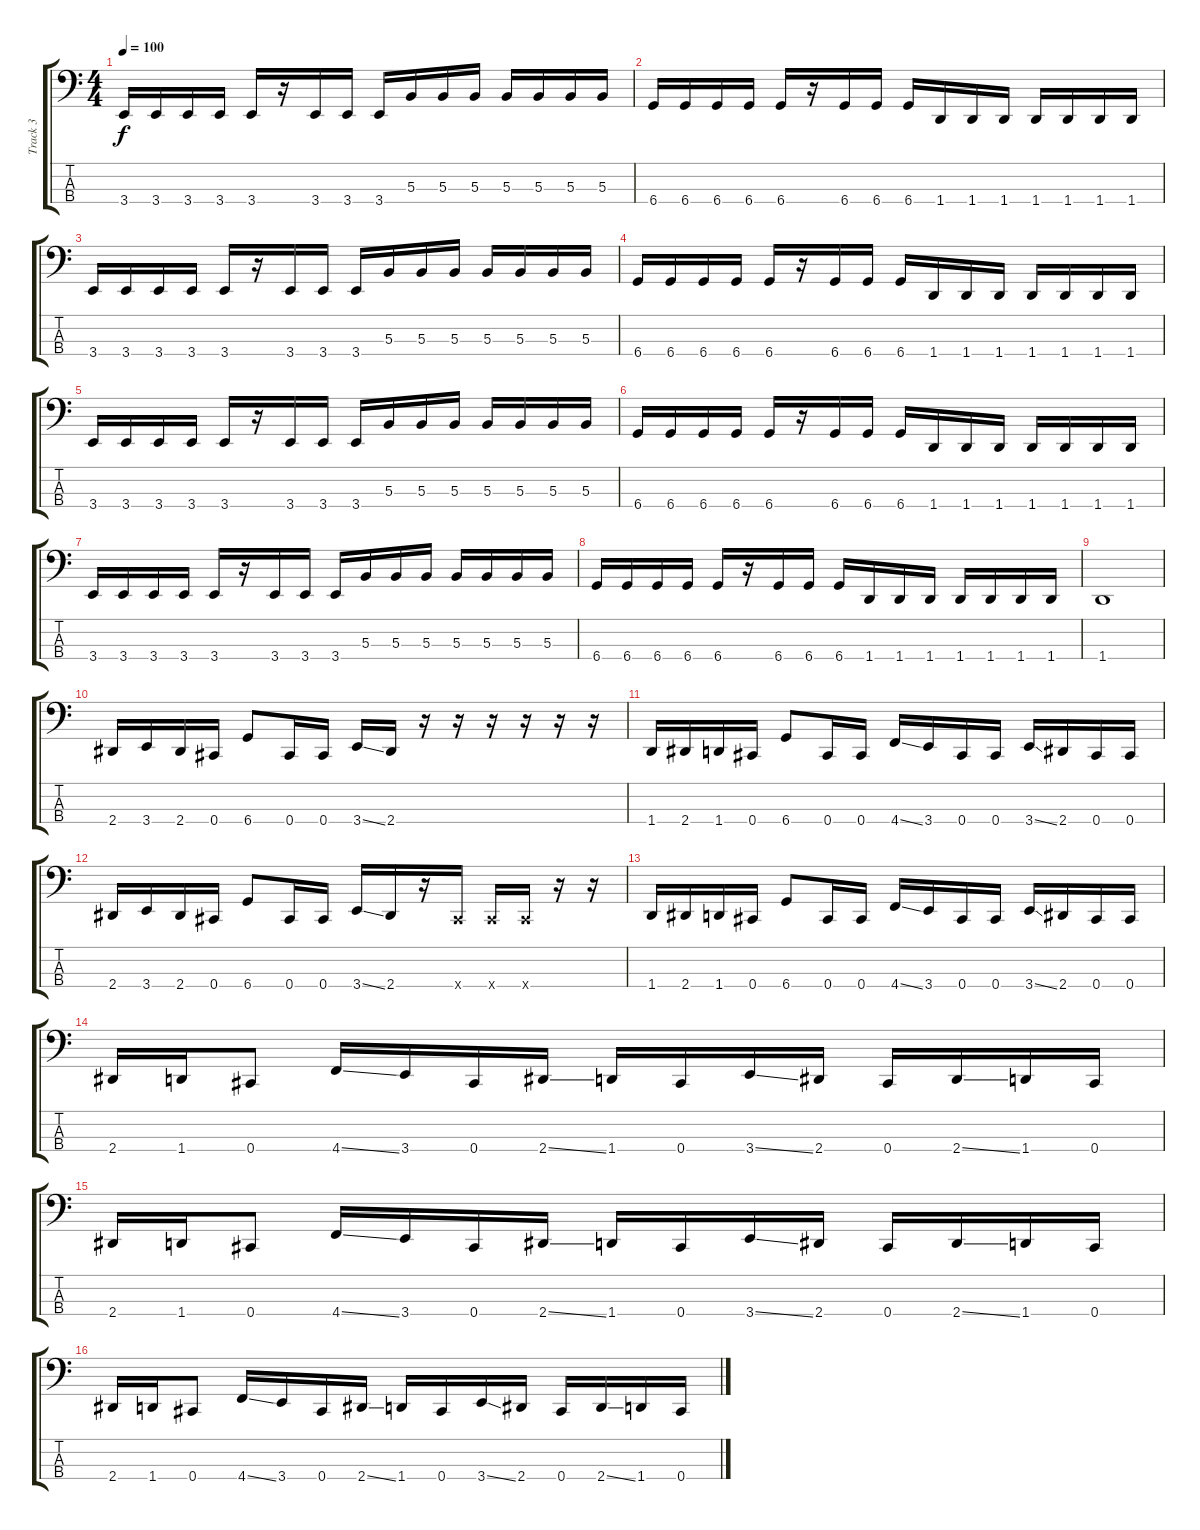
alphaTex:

\track ("Track 3" "Track 3") {instrument electricbassfinger}
\staff {score tabs}
\tuning (E2 B1 Gb1 Db1) {hide}
\ts (4 4)
\tempo 100
\clef f4
\ks c
3.4.16{dy f} 3.4.16 3.4.16 3.4.16 3.4.16 r.16 3.4.16 3.4.16 3.4.16 5.3.16 5.3.16 5.3.16 5.3.16 5.3.16 5.3.16 5.3.16 |
6.4.16 6.4.16 6.4.16 6.4.16 6.4.16 r.16 6.4.16 6.4.16 6.4.16 1.4.16 1.4.16 1.4.16 1.4.16 1.4.16 1.4.16 1.4.16 |
3.4.16 3.4.16 3.4.16 3.4.16 3.4.16 r.16 3.4.16 3.4.16 3.4.16 5.3.16 5.3.16 5.3.16 5.3.16 5.3.16 5.3.16 5.3.16 |
6.4.16 6.4.16 6.4.16 6.4.16 6.4.16 r.16 6.4.16 6.4.16 6.4.16 1.4.16 1.4.16 1.4.16 1.4.16 1.4.16 1.4.16 1.4.16 |
3.4.16 3.4.16 3.4.16 3.4.16 3.4.16 r.16 3.4.16 3.4.16 3.4.16 5.3.16 5.3.16 5.3.16 5.3.16 5.3.16 5.3.16 5.3.16 |
6.4.16 6.4.16 6.4.16 6.4.16 6.4.16 r.16 6.4.16 6.4.16 6.4.16 1.4.16 1.4.16 1.4.16 1.4.16 1.4.16 1.4.16 1.4.16 |
3.4.16 3.4.16 3.4.16 3.4.16 3.4.16 r.16 3.4.16 3.4.16 3.4.16 5.3.16 5.3.16 5.3.16 5.3.16 5.3.16 5.3.16 5.3.16 |
6.4.16 6.4.16 6.4.16 6.4.16 6.4.16 r.16 6.4.16 6.4.16 6.4.16 1.4.16 1.4.16 1.4.16 1.4.16 1.4.16 1.4.16 1.4.16 |
1.4.1 |
2.4.16 3.4.16 2.4.16 0.4.16 6.4.8 0.4.16 0.4.16 3.4{ss}.16 2.4.16 r.16 r.16 r.16 r.16 r.16 r.16 |
1.4.16 2.4.16 1.4.16 0.4.16 6.4.8 0.4.16 0.4.16 4.4{ss}.16 3.4.16 0.4.16 0.4.16 3.4{ss}.16 2.4.16 0.4.16 0.4.16 |
2.4.16 3.4.16 2.4.16 0.4.16 6.4.8 0.4.16 0.4.16 3.4{ss}.16 2.4.16 r.16 0.4{x}.16 0.4{x}.16 0.4{x}.16 r.16 r.16 |
1.4.16 2.4.16 1.4.16 0.4.16 6.4.8 0.4.16 0.4.16 4.4{ss}.16 3.4.16 0.4.16 0.4.16 3.4{ss}.16 2.4.16 0.4.16 0.4.16 |
2.4.16 1.4.16 0.4.8 4.4{ss}.16 3.4.16 0.4.16 2.4{ss}.16 1.4.16 0.4.16 3.4{ss}.16 2.4.16 0.4.16 2.4{ss}.16 1.4.16 0.4.16 |
2.4.16 1.4.16 0.4.8 4.4{ss}.16 3.4.16 0.4.16 2.4{ss}.16 1.4.16 0.4.16 3.4{ss}.16 2.4.16 0.4.16 2.4{ss}.16 1.4.16 0.4.16 |
2.4.16 1.4.16 0.4.8 4.4{ss}.16 3.4.16 0.4.16 2.4{ss}.16 1.4.16 0.4.16 3.4{ss}.16 2.4.16 0.4.16 2.4{ss}.16 1.4.16 0.4.16
